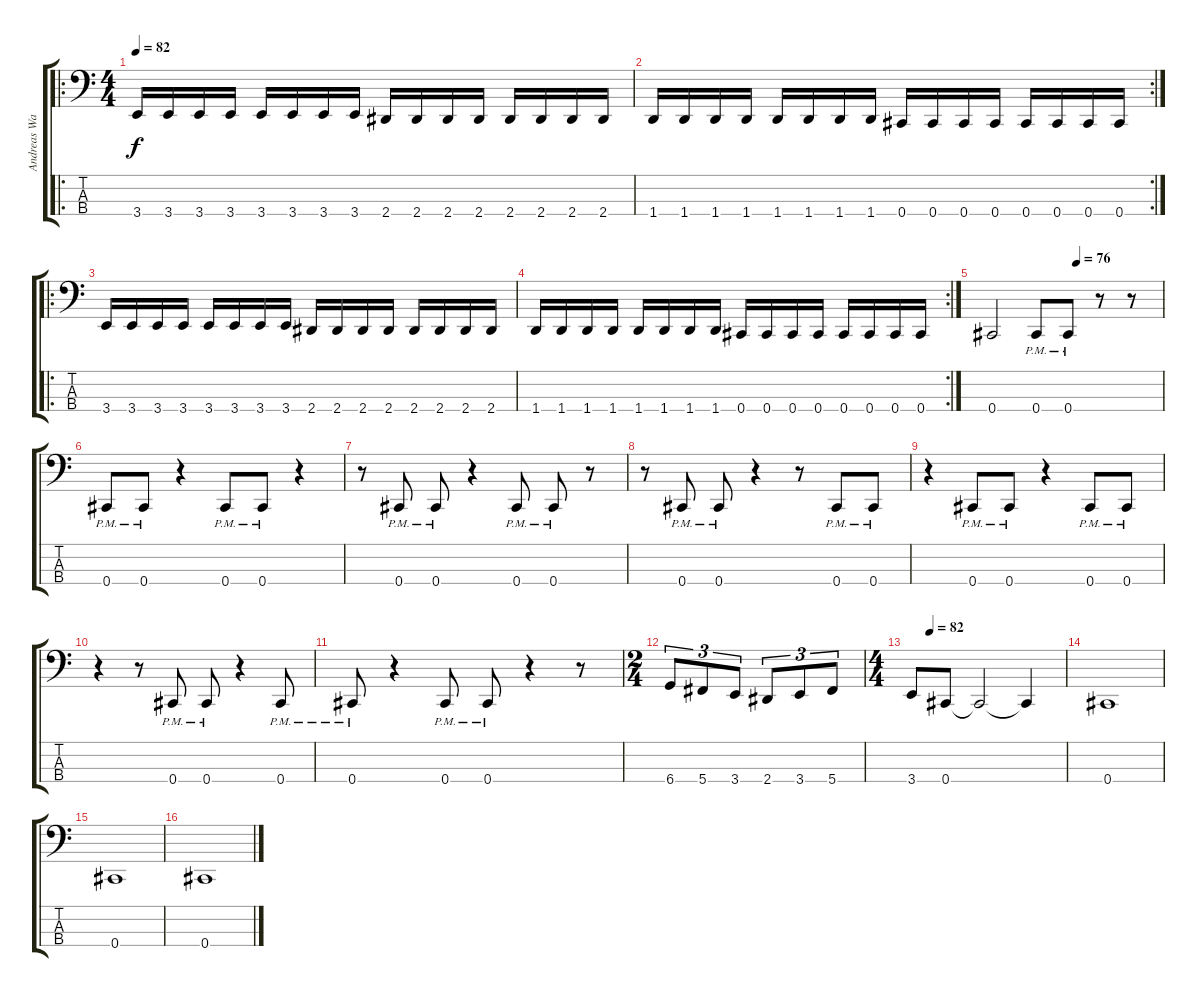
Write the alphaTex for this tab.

\track ("Andreas Wahl (Bass)" "Andreas Wa") {instrument electricbassfinger}
\staff {score tabs}
\tuning (E2 B1 Gb1 Db1) {hide}
\ro
\ts (4 4)
\tempo 82
\clef f4
\ks c
3.4.16{dy f instrument electricbassfinger} 3.4.16 3.4.16 3.4.16 3.4.16 3.4.16 3.4.16 3.4.16 2.4.16 2.4.16 2.4.16 2.4.16 2.4.16 2.4.16 2.4.16 2.4.16 |
\rc 2
1.4.16 1.4.16 1.4.16 1.4.16 1.4.16 1.4.16 1.4.16 1.4.16 0.4.16 0.4.16 0.4.16 0.4.16 0.4.16 0.4.16 0.4.16 0.4.16 |
\ro
3.4.16 3.4.16 3.4.16 3.4.16 3.4.16 3.4.16 3.4.16 3.4.16 2.4.16 2.4.16 2.4.16 2.4.16 2.4.16 2.4.16 2.4.16 2.4.16 |
\rc 2
1.4.16 1.4.16 1.4.16 1.4.16 1.4.16 1.4.16 1.4.16 1.4.16 0.4.16 0.4.16 0.4.16 0.4.16 0.4.16 0.4.16 0.4.16 0.4.16 |
\tempo (76 0.5)
0.4.2 0.4{pm}.8 0.4{pm}.8 r.8 r.8 |
0.4{pm}.8 0.4{pm}.8 r.4 0.4{pm}.8 0.4{pm}.8 r.4 |
r.8 0.4{pm}.8 0.4{pm}.8 r.4 0.4{pm}.8 0.4{pm}.8 r.8 |
r.8 0.4{pm}.8 0.4{pm}.8 r.4 r.8 0.4{pm}.8 0.4{pm}.8 |
r.4 0.4{pm}.8 0.4{pm}.8 r.4 0.4{pm}.8 0.4{pm}.8 |
r.4 r.8 0.4{pm}.8 0.4{pm}.8 r.4 0.4{pm}.8 |
0.4{pm}.8 r.4 0.4{pm}.8 0.4{pm}.8 r.4 r.8 |
\ts (2 4)
6.4.8{tu (3 2)} 5.4.8{tu (3 2)} 3.4.8{tu (3 2)} 2.4.8{tu (3 2)} 3.4.8{tu (3 2)} 5.4.8{tu (3 2)} |
\ts (4 4)
\tempo (82 0.125)
3.4.8 0.4.8 0.4{t}.2 0.4{t}.4 |
0.4.1 |
0.4.1 |
0.4.1
